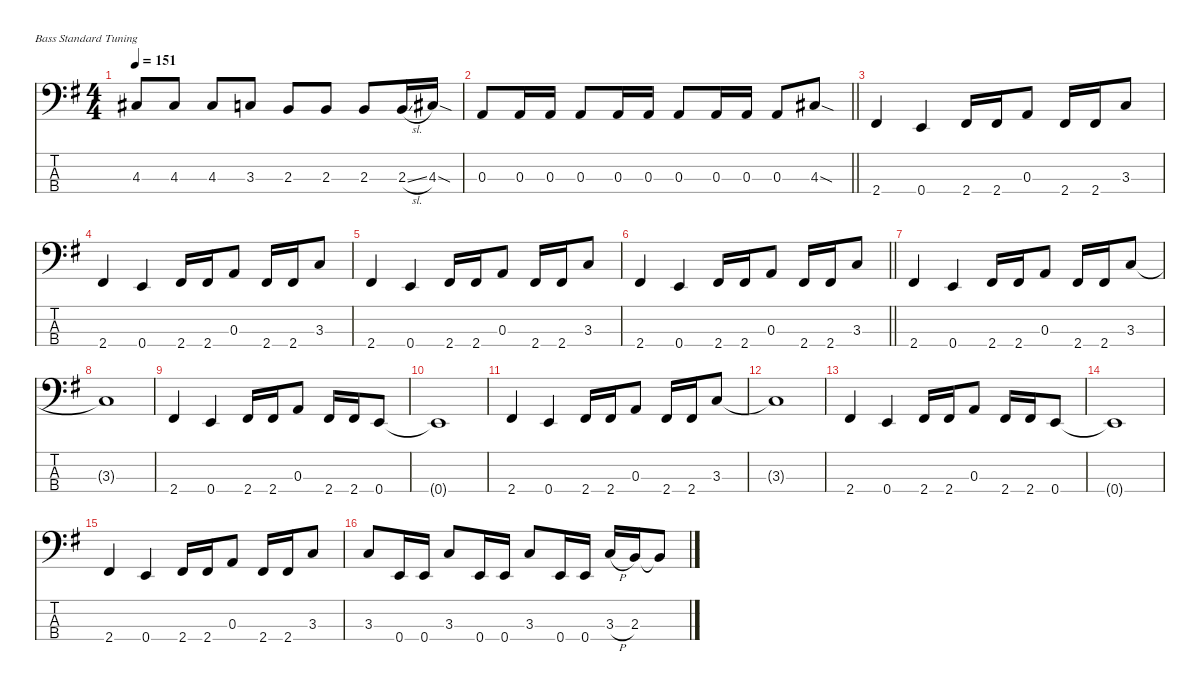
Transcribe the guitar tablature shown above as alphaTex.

\defaultSystemsLayout 4
\hideDynamics
\bracketExtendMode nobrackets
\singleTrackTrackNamePolicy hidden
\multiTrackTrackNamePolicy hidden
\otherSystemsTrackNameOrientation horizontal
\track ("Cliff Burton" "el.bs.") {instrument electricbassfinger}
\staff {score tabs}
\tuning (G2 D2 A1 E1)
\ts (4 4)
\tempo 151
\clef f4
\ks eminor
4.3{acc #}.8{dy f beam Up} 4.3{acc #}.8{beam Up} 4.3{acc #}.8{beam Up} 3.3{acc forcenatural}.8{beam Up} 2.3{acc forcenatural}.8{beam Up} 2.3{acc forcenatural}.8{beam Up} 2.3{acc forcenatural}.8{beam Up} 2.3{sl acc forcenatural}.16{beam Up} 4.3{sod acc #}.16{beam Up} |
\barLineRight lightlight
0.3{acc forcenatural}.8{beam Up} 0.3{acc forcenatural}.16{beam Up} 0.3{acc forcenatural}.16{beam Up} 0.3{acc forcenatural}.8{beam Up} 0.3{acc forcenatural}.16{beam Up} 0.3{acc forcenatural}.16{beam Up} 0.3{acc forcenatural}.8{beam Up} 0.3{acc forcenatural}.16{beam Up} 0.3{acc forcenatural}.16{beam Up} 0.3{acc forcenatural}.8{beam Up} 4.3{sod acc #}.8{beam Up} |
2.4{acc #}.4{beam Up} 0.4{acc forcenatural}.4{beam Up} 2.4{acc #}.16{beam Up} 2.4{acc #}.16{beam Up} 0.3{acc forcenatural}.8{beam Up} 2.4{acc #}.16{beam Up} 2.4{acc #}.16{beam Up} 3.3{acc forcenatural}.8{beam Up} |
2.4{acc #}.4{beam Up} 0.4{acc forcenatural}.4{beam Up} 2.4{acc #}.16{beam Up} 2.4{acc #}.16{beam Up} 0.3{acc forcenatural}.8{beam Up} 2.4{acc #}.16{beam Up} 2.4{acc #}.16{beam Up} 3.3{acc forcenatural}.8{beam Up} |
2.4{acc #}.4{beam Up} 0.4{acc forcenatural}.4{beam Up} 2.4{acc #}.16{beam Up} 2.4{acc #}.16{beam Up} 0.3{acc forcenatural}.8{beam Up} 2.4{acc #}.16{beam Up} 2.4{acc #}.16{beam Up} 3.3{acc forcenatural}.8{beam Up} |
\barLineRight lightlight
2.4{acc #}.4{beam Up} 0.4{acc forcenatural}.4{beam Up} 2.4{acc #}.16{beam Up} 2.4{acc #}.16{beam Up} 0.3{acc forcenatural}.8{beam Up} 2.4{acc #}.16{beam Up} 2.4{acc #}.16{beam Up} 3.3{acc forcenatural}.8{beam Up} |
2.4{acc #}.4{beam Up} 0.4{acc forcenatural}.4{beam Up} 2.4{acc #}.16{beam Up} 2.4{acc #}.16{beam Up} 0.3{acc forcenatural}.8{beam Up} 2.4{acc #}.16{beam Up} 2.4{acc #}.16{beam Up} 3.3{acc forcenatural}.8{beam Up} |
3.3{t acc forcenatural}.1{beam Up} |
2.4{acc #}.4{beam Up} 0.4{acc forcenatural}.4{beam Up} 2.4{acc #}.16{beam Up} 2.4{acc #}.16{beam Up} 0.3{acc forcenatural}.8{beam Up} 2.4{acc #}.16{beam Up} 2.4{acc #}.16{beam Up} 0.4{acc forcenatural}.8{beam Up} |
0.4{t acc forcenatural}.1{beam Up} |
2.4{acc #}.4{beam Up} 0.4{acc forcenatural}.4{beam Up} 2.4{acc #}.16{beam Up} 2.4{acc #}.16{beam Up} 0.3{acc forcenatural}.8{beam Up} 2.4{acc #}.16{beam Up} 2.4{acc #}.16{beam Up} 3.3{acc forcenatural}.8{beam Up} |
3.3{t acc forcenatural}.1{beam Up} |
2.4{acc #}.4{beam Up} 0.4{acc forcenatural}.4{beam Up} 2.4{acc #}.16{beam Up} 2.4{acc #}.16{beam Up} 0.3{acc forcenatural}.8{beam Up} 2.4{acc #}.16{beam Up} 2.4{acc #}.16{beam Up} 0.4{acc forcenatural}.8{beam Up} |
0.4{t acc forcenatural}.1{beam Up} |
2.4{acc #}.4{beam Up} 0.4{acc forcenatural}.4{beam Up} 2.4{acc #}.16{beam Up} 2.4{acc #}.16{beam Up} 0.3{acc forcenatural}.8{beam Up} 2.4{acc #}.16{beam Up} 2.4{acc #}.16{beam Up} 3.3{acc forcenatural}.8{beam Up} |
3.3{acc forcenatural}.8{beam Up} 0.4{acc forcenatural}.16{beam Up} 0.4{acc forcenatural}.16{beam Up} 3.3{acc forcenatural}.8{beam Up} 0.4{acc forcenatural}.16{beam Up} 0.4{acc forcenatural}.16{beam Up} 3.3{acc forcenatural}.8{beam Up} 0.4{acc forcenatural}.16{beam Up} 0.4{acc forcenatural}.16{beam Up} 3.3{h acc forcenatural}.16{beam Up} 2.3{acc forcenatural}.16{beam Up} 2.3{t acc forcenatural}.8{beam Up}
